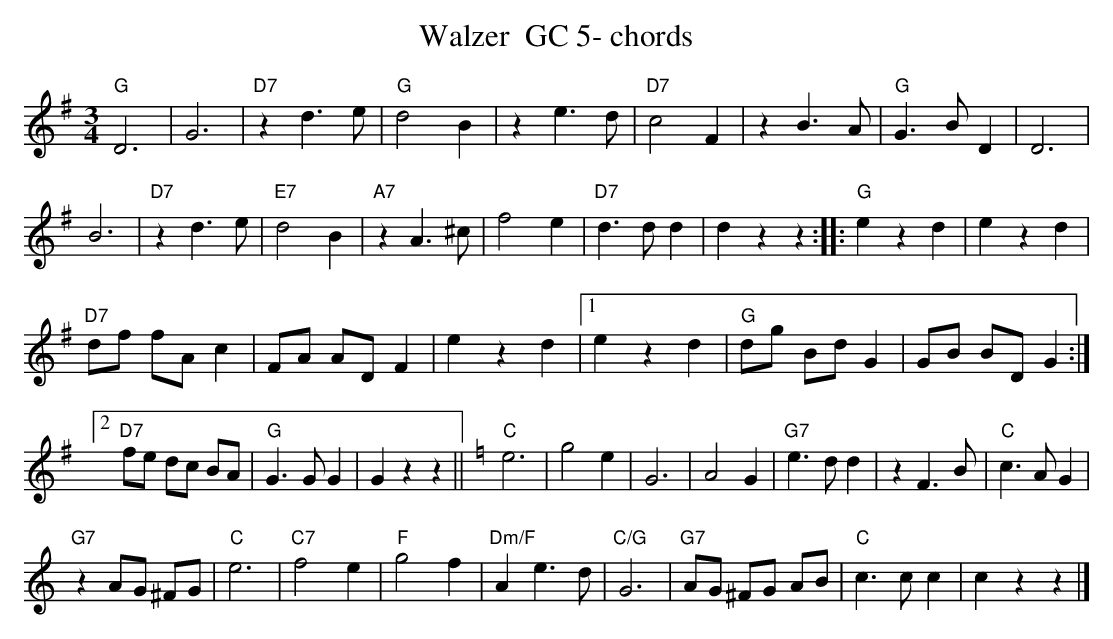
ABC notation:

X:1
T:Walzer  GC 5- chords
M:3/4
L:1/4
K:Gmaj%%MIDI gchordon
"G"D3 | G3 | "D7"zd>e | "G"d2B | ze>d | "D7"c2F | zB>A | "G"G>BD | D3 |
B3 | "D7"zd>e | "E7"d2B | "A7"zA>^c | f2e | "D7"d>dd | dzz :: "G"ezd | ezd |
"D7"d/2f/2 f/2A/2 c | F/2A/2 A/2D/2 F | ezd |1 ezd | "G"d/2g/2 B/2d/2 G | G/2B/2 B/2D/2 G :|2
"D7"f/2e/2 d/2c/2 B/2A/2 | "G"G>GG | Gzz || [K:Cmaj] "C"e3 | g2e | G3 | A2G | "G7"e>dd | zF>B | "C"c>AG |
"G7"zA/2G/2 ^F/2G/2 | "C"e3 | "C7"f2e | "F"g2f | "Dm/F"Ae>d | "C/G"G3 | "G7"A/2G/2 ^F/2G/2 A/2B/2 | "C"c>cc | czz |]
